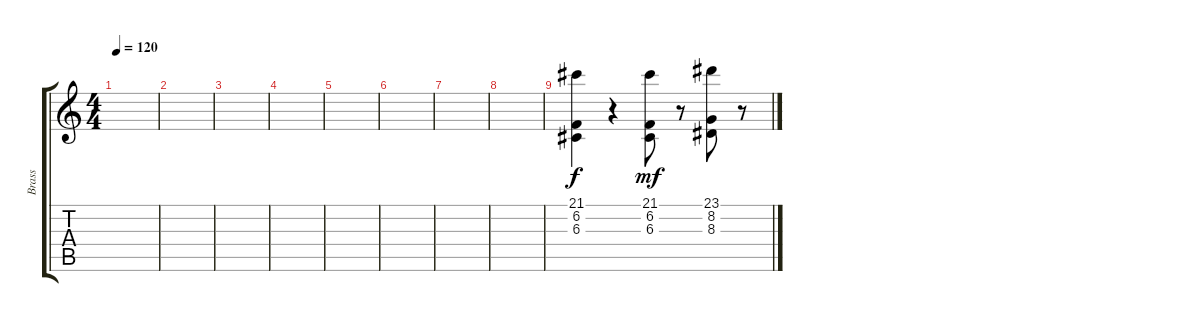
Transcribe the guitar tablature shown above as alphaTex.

\track ("Brass" "Brass") {instrument brasssection}
\staff {score tabs}
\tuning (E4 B3 G3 D3 A2 E2) {hide}
\ts (4 4)
\tempo 120
\clef g2
\ks c
|
|
|
|
|
|
|
|
(21.1 6.2 6.3).4 r.4 (21.1 6.2 6.3).8{dy mf} r.8 (23.1 8.2 8.3).8 r.8
